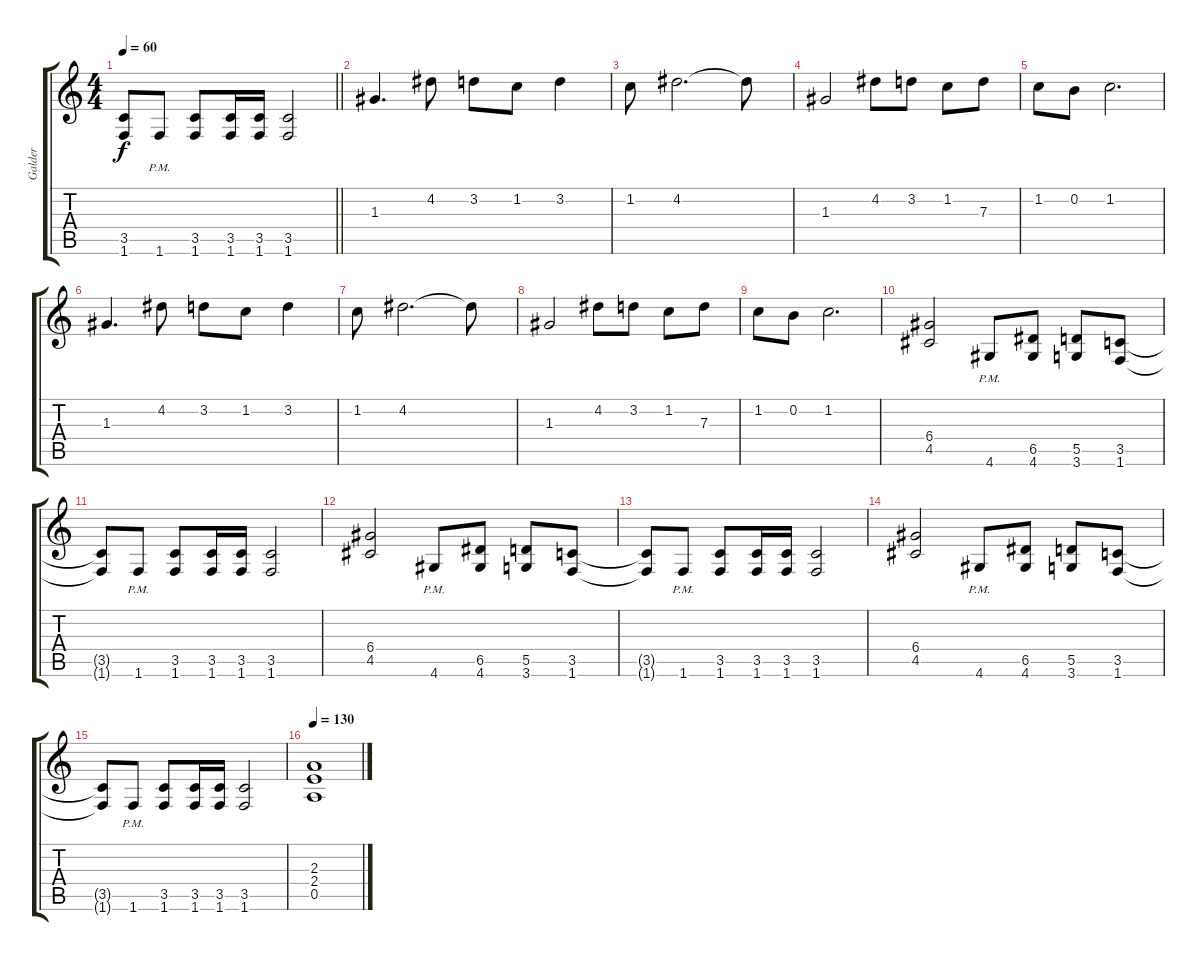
\track ("Galder" "Galder") {instrument distortionguitar}
\staff {score tabs}
\tuning (E4 B3 G3 D3 A2 E2) {hide}
\ts (4 4)
\tempo 60
\clef g2
\barLineRight lightlight
\ks c
(3.5{t} 1.6{t}).8{dy f} 1.6{pm}.8 (3.5 1.6).8 (3.5 1.6).16 (3.5 1.6).16 (3.5 1.6).2 |
\section ("" "")
1.3.4{d} 4.2.8 3.2.8 1.2.8 3.2.4 |
1.2.8 4.2.2{d} 4.2{t}.8 |
1.3.2 4.2.8 3.2.8 1.2.8 7.3.8 |
1.2.8 0.2.8 1.2.2{d} |
1.3.4{d} 4.2.8 3.2.8 1.2.8 3.2.4 |
1.2.8 4.2.2{d} 4.2{t}.8 |
1.3.2 4.2.8 3.2.8 1.2.8 7.3.8 |
1.2.8 0.2.8 1.2.2{d} |
(6.4 4.5).2 4.6{pm}.8 (6.5 4.6).8 (5.5 3.6).8 (3.5 1.6).8 |
(3.5{t} 1.6{t}).8 1.6{pm}.8 (3.5 1.6).8 (3.5 1.6).16 (3.5 1.6).16 (3.5 1.6).2 |
(6.4 4.5).2 4.6{pm}.8 (6.5 4.6).8 (5.5 3.6).8 (3.5 1.6).8 |
(3.5{t} 1.6{t}).8 1.6{pm}.8 (3.5 1.6).8 (3.5 1.6).16 (3.5 1.6).16 (3.5 1.6).2 |
(6.4 4.5).2 4.6{pm}.8 (6.5 4.6).8 (5.5 3.6).8 (3.5 1.6).8 |
(3.5{t} 1.6{t}).8 1.6{pm}.8 (3.5 1.6).8 (3.5 1.6).16 (3.5 1.6).16 (3.5 1.6).2 |
\tempo 130
(2.3 2.4 0.5).1
